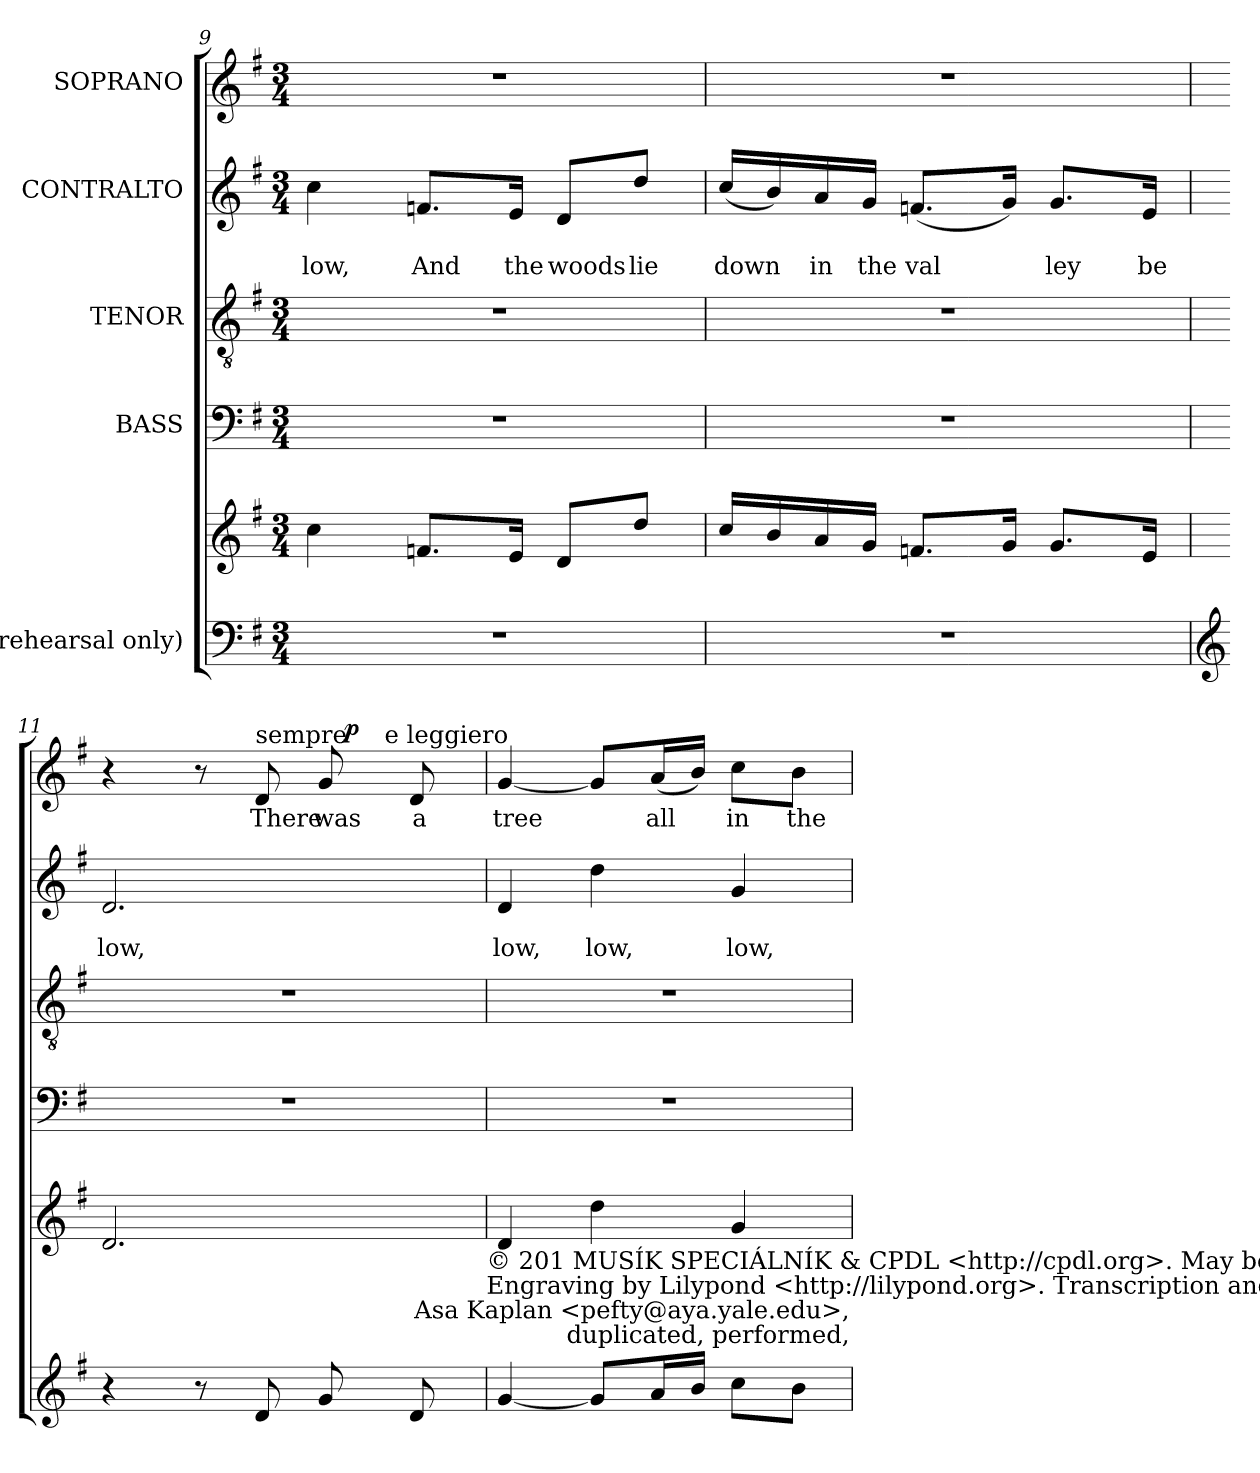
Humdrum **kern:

**kern	**kern	**kern	**kern	**kern	**text	**text	**kern	**text	**dynam
*part5	*part5	*part4	*part3	*part2	*part2	*part2	*part1	*part1	*part1
*staff6	*staff5	*staff4	*staff3	*staff2	*staff2	*staff2	*staff1	*staff1	*staff1
*I"(rehearsal only)	*	*I"BASS	*I"TENOR	*I"CONTRALTO	*	*	*I"SOPRANO	*	*
!!LO:PB:g=z
*clefF4	*clefG2	*clefF4	*clefGv2	*clefG2	*	*	*clefG2	*	*
*k[f#]	*k[f#]	*k[f#]	*k[f#]	*k[f#]	*	*	*k[f#]	*	*
*G:	*G:	*G:	*G:	*G:	*	*	*G:	*	*
*M3/4	*M3/4	*M3/4	*M3/4	*M3/4	*	*	*M3/4	*	*
=9	=9	=9	=9	=9	=9	=9	=9	=9	=9
!LO:N:vis=1	!	!	!	!	!	!LO:LY:b	!LO:N:vis=1	!	!
2.r	4cc\	2.r	2.r	4cc\	.	low,	2.r	.	.
!	!	!	!	!	!	!LO:LY:b	!	!	!
.	8.fn/L	.	.	8.fn/L	.	And	.	.	.
!	!	!	!	!	!	!LO:LY:b	!	!	!
.	16e/Jk	.	.	16e/Jk	.	the	.	.	.
!	!	!	!	!	!	!LO:LY:b	!	!	!
.	8d/L	.	.	8d/L	.	woods	.	.	.
!	!	!	!	!	!	!LO:LY:b	!	!	!
.	8dd/J	.	.	8dd/J	.	lie	.	.	.
=10!	=10!	=10!	=10!	=10!	=10!	=10!	=10!	=10!	=10!
!LO:N:vis=1	!	!	!	!	!	!LO:LY:b	!LO:N:vis=1	!	!
2.r	16cc/LL	2.r	2.r	(<16cc/LL	.	down	2.r	.	.
.	16b/	.	.	16b/)	.	.	.	.	.
!	!	!	!	!	!	!LO:LY:b	!	!	!
.	16a/	.	.	16a/	.	in	.	.	.
!	!	!	!	!	!	!LO:LY:b	!	!	!
.	16g/JJ	.	.	16g/JJ	.	the	.	.	.
!	!	!	!	!	!	!LO:LY:b	!	!	!
.	8.fn/L	.	.	(<8.fn/L	.	val	.	.	.
.	16g/Jk	.	.	16g/Jk)	.	.	.	.	.
!	!	!	!	!	!	!LO:LY:b	!	!	!
.	8.g/L	.	.	8.g/L	.	ley	.	.	.
!	!	!	!	!	!	!LO:LY:b	!	!	!
.	16e/Jk	.	.	16e/Jk	.	be	.	.	.
=11!	=11!	=11!	=11!	=11!	=11!	=11!	=11!	=11!	=11!
*clefG2	*	*	*	*	*	*	*	*	*
!	!	!	!	!	!	!LO:LY:b	!	!	!
*	*	*	*	*	*	*	*^	*	*
*	*	*	*	*	*	*	*	*^	*	*
4r	2.d/	2.r	2.r	2.d/	.	low,	4r	2ryy	2ryy	.	.
8r	.	.	.	.	.	.	8r	.	.	.	.
!	!	!	!	!	!	!	!LO:TX:a:t=sempre	!	!	!	!
!	!	!	!	!	!	!	!	!	!	!LO:LY:b	!
8d/	.	.	.	.	.	.	8d/	.	.	There	.
!	!	!	!	!	!	!	!	!	!	!LO:LY:b	!
8g/	.	.	.	.	.	.	8g/	32ryy	16.ryy	was	.
!	!	!	!	!	!	!	!	!	!	!	!LO:DY:a
.	.	.	.	.	.	.	.	8..ryy	.	.	p
!	!	!	!	!	!	!	!	!	!LO:TX:a:t=e leggiero	!	!
.	.	.	.	.	.	.	.	.	8ryy	.	.
!	!	!	!	!	!	!	!	!	!	!LO:LY:b	!
8d/	.	.	.	.	.	.	8d/	.	.	a	.
.	.	.	.	.	.	.	.	.	32ryy	.	.
!	!LO:TX:b:t=© 201 MUSÍK SPECIÁLNÍK & CPDL <http&colon;//cpdl.org>. May be fully distributed,	!	!	!	!	!	!	!	!	!	!
!	!LO:TX:b:t=Engraving by Lilypond <http&colon;//lilypond.org>. Transcription and Edition by	!	!	!	!	!	!	!	!	!	!
=12!	=12!	=12!	=12!	=12!	=12!	=12!	=12!	=12!	=12!	=12!	=12!
!	!	!	!	!	!	!LO:LY:b	!	!	!	!LO:LY:b	!
*	*	*	*	*	*	*	*v	*v	*v	*	*
[<4g/	4d/	2.r	2.r	4d/	.	low,	[<4g/	tree	.
!	!	!	!	!	!	!LO:LY:b	!	!	!
8g/L]	4dd\	.	.	4dd\	.	low,	8g/L]	.	.
!	!	!	!	!	!	!	!	!LO:LY:b	!
16a/L	.	.	.	.	.	.	(<16a/L	all	.
16b/JJ	.	.	.	.	.	.	16b/JJ)	.	.
!	!	!	!	!	!	!LO:LY:b	!	!LO:LY:b	!
8cc\L	4g/	.	.	4g/	.	low,	8cc\L	in	.
!	!	!	!	!	!	!	!	!LO:LY:b	!
8b\J	.	.	.	.	.	.	8b\J	the	.
!	!LO:TX:b:t=Asa Kaplan <pefty@aya.yale.edu>,	!	!	!	!	!	!	!	!
!	!LO:TX:b:t=duplicated, performed,	!	!	!	!	!	!	!	!
=!	=!	=!	=!	=!	=!	=!	=!	=!	=!
*-	*-	*-	*-	*-	*-	*-	*-	*-	*-
